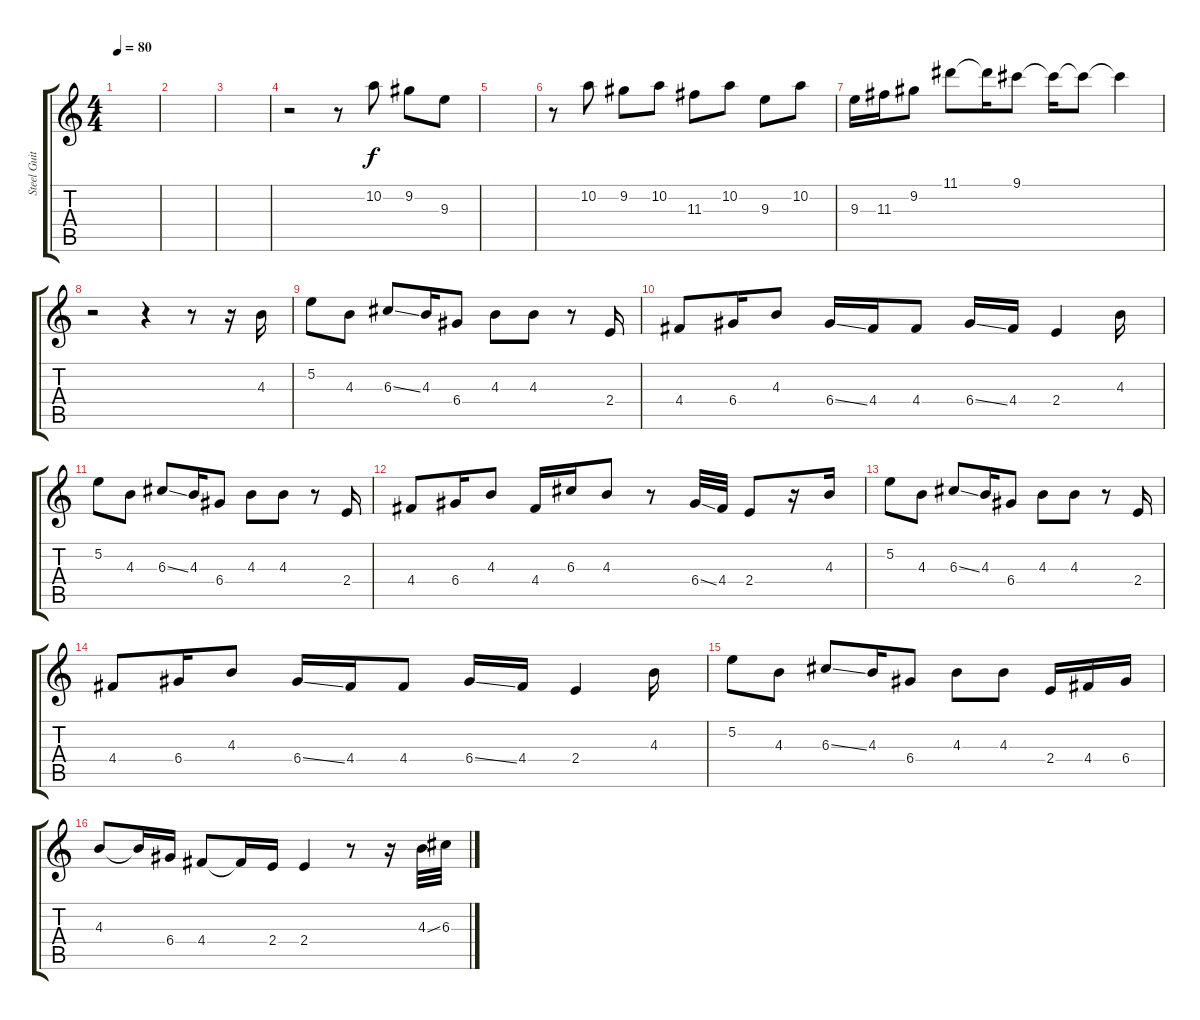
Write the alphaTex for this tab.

\track ("Steel Guitar" "Steel Guit") {instrument acousticguitarsteel}
\staff {score tabs}
\tuning (E4 B3 G3 D3 A2 E2) {hide}
\ts (4 4)
\tempo 80
\clef g2
\ks c
|
|
|
r.2 r.8 10.2.8 9.2.8 9.3.8 |
|
r.8 10.2.8 9.2.8 10.2.8 11.3.8 10.2.8 9.3.8 10.2.8 |
9.3.16 11.3.16 9.2.8 11.1.8 11.1{t}.16 9.1.8 9.1{t}.16 9.1{t}.8 9.1{t}.4 |
r.2 r.4 r.8 r.16 4.3.16 |
5.2.8 4.3.8 6.3{ss}.8 4.3.16 6.4.8 4.3.8 4.3.8 r.8 2.4.16 |
4.4.8 6.4.16 4.3.8 6.4{ss}.16 4.4.16 4.4.8 6.4{ss}.16 4.4.16 2.4.4 4.3.16 |
5.2.8 4.3.8 6.3{ss}.8 4.3.16 6.4.8 4.3.8 4.3.8 r.8 2.4.16 |
4.4.8 6.4.16 4.3.8 4.4.16 6.3.16 4.3.8 r.8 6.4{ss}.32 4.4.32 2.4.8 r.16 4.3.16 |
5.2.8 4.3.8 6.3{ss}.8 4.3.16 6.4.8 4.3.8 4.3.8 r.8 2.4.16 |
4.4.8 6.4.16 4.3.8 6.4{ss}.16 4.4.16 4.4.8 6.4{ss}.16 4.4.16 2.4.4 4.3.16 |
5.2.8 4.3.8 6.3{ss}.8 4.3.16 6.4.8 4.3.8 4.3.8 2.4.16 4.4.16 6.4.16 |
4.3.8 4.3{t}.16 6.4.16 4.4.8 4.4{t}.16 2.4.16 2.4.4 r.8 r.16 4.3{ss}.32 6.3{ss}.32
